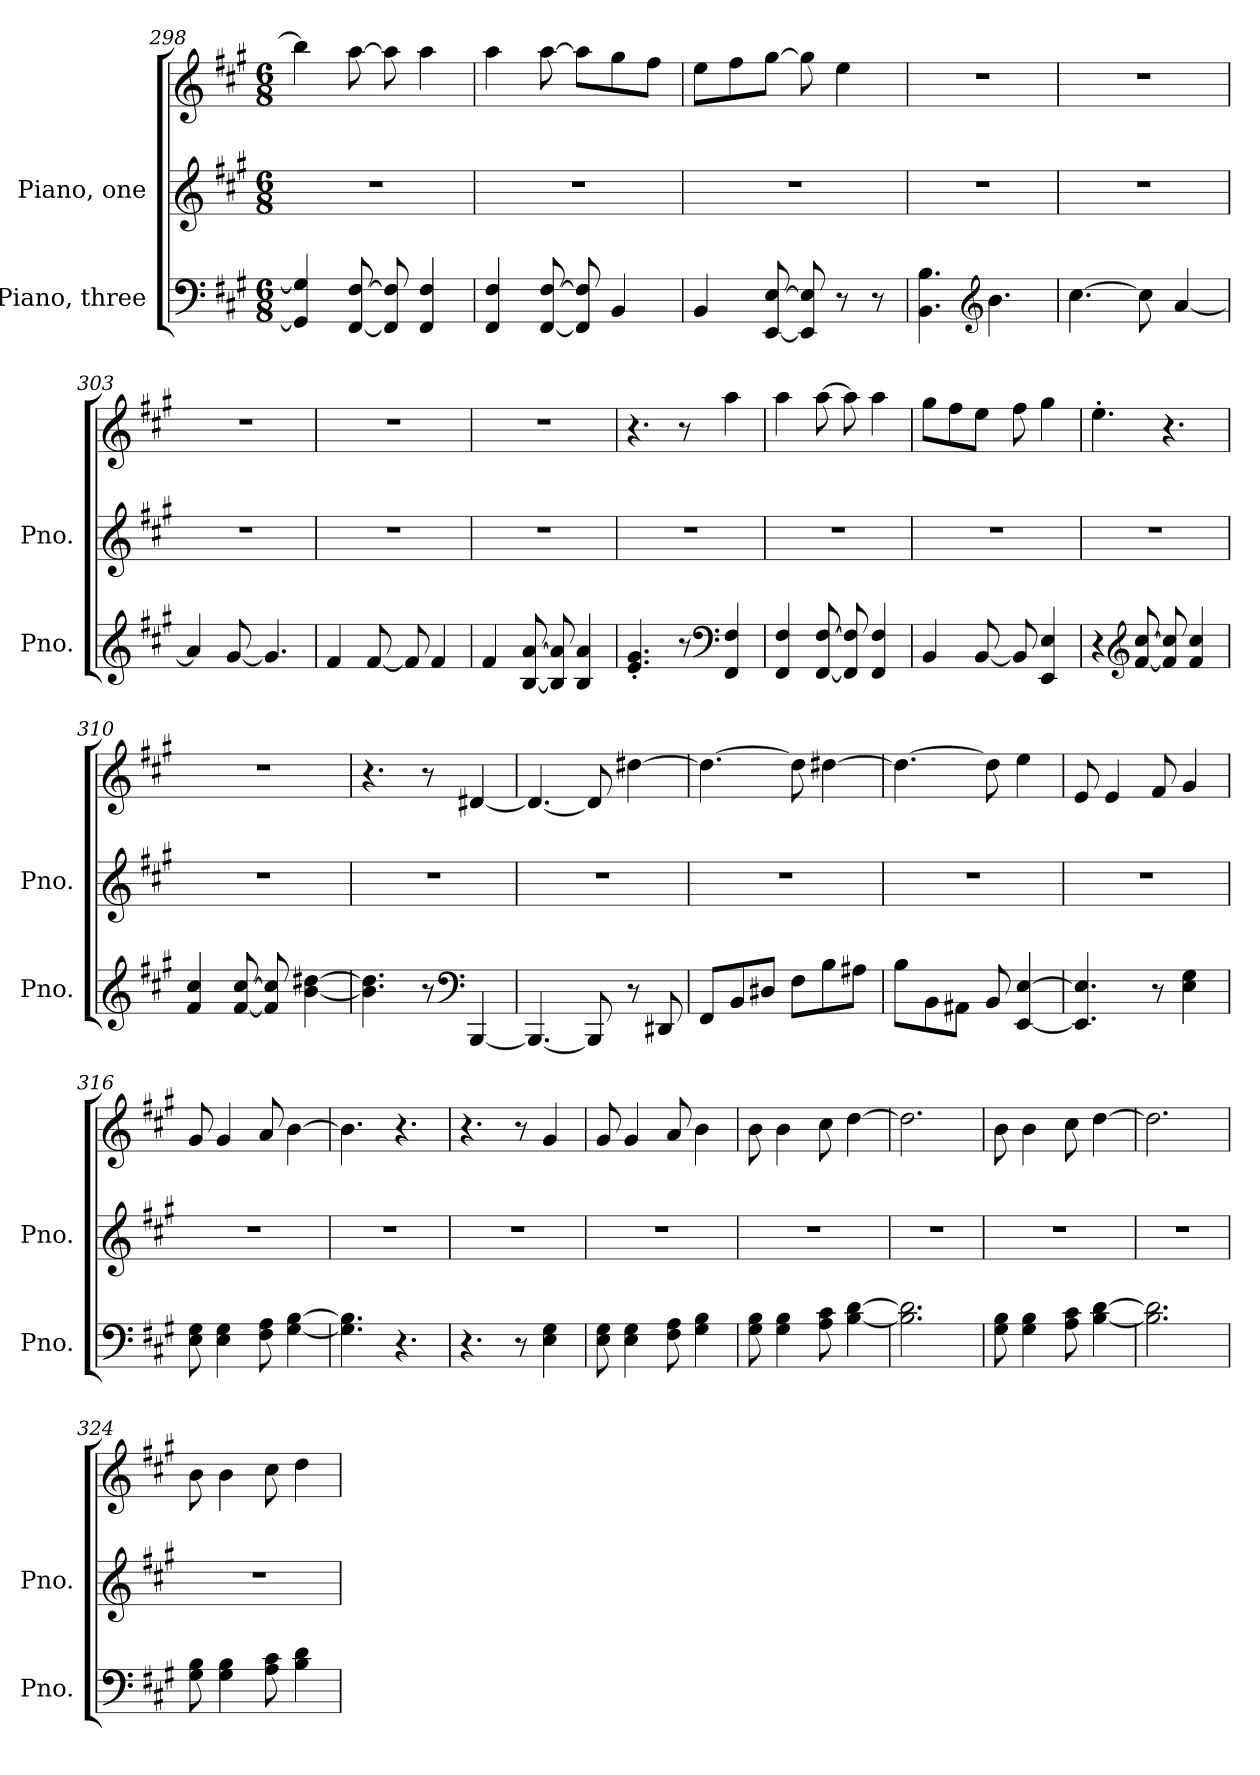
**kern	**kern	**kern
*part2	*part1	*part1
*staff3	*staff2	*staff1
*I"Piano, three	*I"Piano, one	*
*I'Pno.	*I'Pno.	*
*clefF4	*clefG2	*clefG2
*k[f#c#g#]	*k[f#c#g#]	*k[f#c#g#]
*M6/8	*M6/8	*M6/8
=298	=298	=298
4GG#/] 4G#/]	2.r	4bb\]
[8FF#/ [8F#/	.	[8aa\
8FF#/] 8F#/]	.	8aa\]
4FF#/ 4F#/	.	4aa\
=299	=299	=299
4FF#/ 4F#/	2.r	4aa\
[8FF#/ [8F#/	.	[8aa\
8FF#/] 8F#/]	.	8aa\L]
4BB/	.	8gg#\
.	.	8ff#\J
=300	=300	=300
4BB/	2.r	8ee\L
.	.	8ff#\
[8EE/ [8E/	.	[8gg#\J
8EE/] 8E/]	.	8gg#\]
8r	.	4ee\
8r	.	.
=301	=301	=301
4.BB\ 4.B\	2.r	2.r
*clefG2	*	*
4.b\	.	.
!!LO:PB:g=z
=302	=302	=302
[4.cc#\	2.r	2.r
8cc#\]	.	.
[4a/	.	.
=303	=303	=303
4a/]	2.r	2.r
[8g#/	.	.
4.g#/]	.	.
=304	=304	=304
4f#/	2.r	2.r
[8f#/	.	.
8f#/]	.	.
4f#/	.	.
=305	=305	=305
4f#/	2.r	2.r
[8B/ [8a/	.	.
8B/] 8a/]	.	.
4B/ 4a/	.	.
=306	=306	=306
4.e/' 4.g#/'	2.r	4.r
8r	.	8r
*clefF4	*	*
4FF#/ 4F#/	.	4aa\
=307	=307	=307
4FF#/ 4F#/	2.r	4aa\
[8FF#/ [8F#/	.	[8aa\
8FF#/] 8F#/]	.	8aa\]
4FF#/ 4F#/	.	4aa\
!!LO:LB:g=z
=308	=308	=308
4BB/	2.r	8gg#\L
.	.	8ff#\
[8BB/	.	8ee\J
8BB/]	.	8ff#\
4EE/ 4E/	.	4gg#\
=309	=309	=309
4r	2.r	4.ee'\
*clefG2	*	*
[8f#/ [8cc#/	.	.
8f#/] 8cc#/]	.	4.r
4f#/ 4cc#/	.	.
=310	=310	=310
4f#/ 4cc#/	2.r	2.r
[8f#/ [8cc#/	.	.
8f#/] 8cc#/]	.	.
[4b\ [4dd#X\	.	.
=311	=311	=311
4.b\] 4.dd#\]	2.r	4.r
8r	.	8r
*clefF4	*	*
[4BBB/	.	[4d#X/
=312	=312	=312
4.BBB/_	2.r	4.d#/_
8BBB/]	.	8d#/]
8r	.	[4dd#X\
8DD#X/	.	.
!!LO:LB:g=z
=313	=313	=313
8FF#/L	2.r	4.dd#\_
8BB/	.	.
8D#X/J	.	.
8F#\L	.	8dd#\]
8B\	.	[4dd#X\
8A#X\J	.	.
=314	=314	=314
8B\L	2.r	4.dd#\_
8BB\	.	.
8AA#X\J	.	.
8BB/	.	8dd#\]
[4EE/ [4E/	.	4ee\
=315	=315	=315
4.EE/] 4.E/]	2.r	8e/
.	.	4e/
8r	.	8f#/
4E\ 4G#\	.	4g#/
=316	=316	=316
8E\ 8G#\	2.r	8g#/
4E\ 4G#\	.	4g#/
8F#\ 8A\	.	8a/
[4G#\ [4B\	.	[4b\
=317	=317	=317
4.G#\] 4.B\]	2.r	4.b\]
4.r	.	4.r
=318	=318	=318
4.r	2.r	4.r
8r	.	8r
4E\ 4G#\	.	4g#/
!!LO:LB:g=z
=319	=319	=319
8E\ 8G#\	2.r	8g#/
4E\ 4G#\	.	4g#/
8F#\ 8A\	.	8a/
4G#\ 4B\	.	4b\
=320	=320	=320
8G#\ 8B\	2.r	8b\
4G#\ 4B\	.	4b\
8A\ 8c#\	.	8cc#\
[4B\ [4d\	.	[4dd\
=321	=321	=321
2.B\] 2.d\]	2.r	2.dd\]
=322	=322	=322
8G#\ 8B\	2.r	8b\
4G#\ 4B\	.	4b\
8A\ 8c#\	.	8cc#\
[4B\ [4d\	.	[4dd\
=323	=323	=323
2.B\] 2.d\]	2.r	2.dd\]
=324	=324	=324
8G#\ 8B\	2.r	8b\
4G#\ 4B\	.	4b\
8A\ 8c#\	.	8cc#\
4B\ 4d\	.	4dd\
=	=	=
*-	*-	*-
